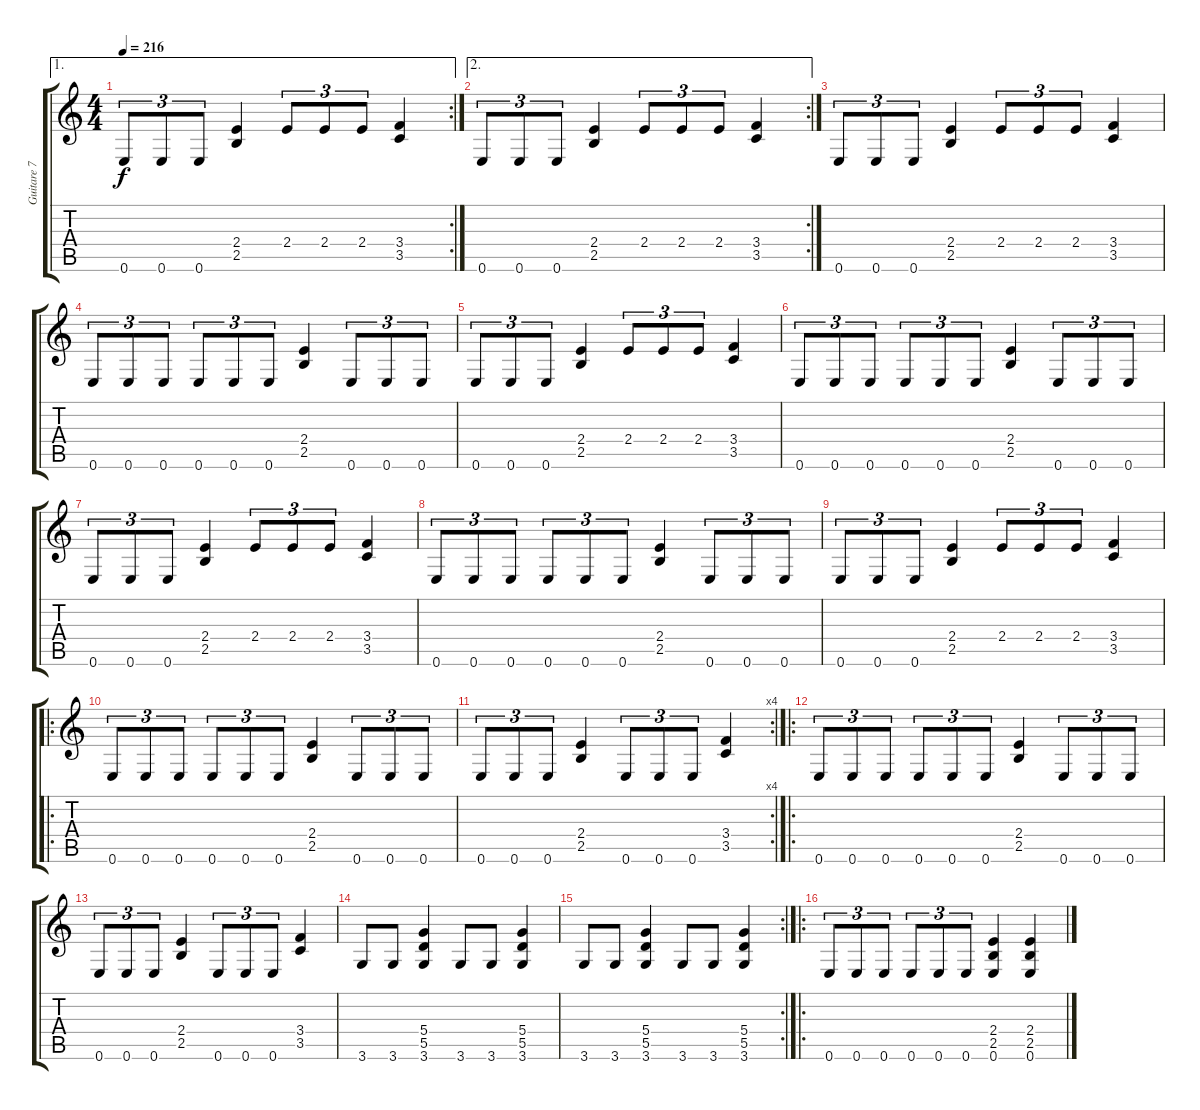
\track ("Guitare 7 W / Disto" "Guitare 7 ") {instrument distortionguitar}
\staff {score tabs}
\tuning (E4 B3 G3 D3 A2 E2) {hide}
\ae 1
\rc 2
\ts (4 4)
\tempo 216
\clef g2
\ks c
0.6.8{tu (3 2) dy f} 0.6.8{tu (3 2)} 0.6.8{tu (3 2)} (2.4 2.5).4 2.4.8{tu (3 2)} 2.4.8{tu (3 2)} 2.4.8{tu (3 2)} (3.4 3.5).4 |
\ae 2
\rc 2
0.6.8{tu (3 2)} 0.6.8{tu (3 2)} 0.6.8{tu (3 2)} (2.4 2.5).4 2.4.8{tu (3 2)} 2.4.8{tu (3 2)} 2.4.8{tu (3 2)} (3.4 3.5).4 |
0.6.8{tu (3 2)} 0.6.8{tu (3 2)} 0.6.8{tu (3 2)} (2.4 2.5).4 2.4.8{tu (3 2)} 2.4.8{tu (3 2)} 2.4.8{tu (3 2)} (3.4 3.5).4 |
0.6.8{tu (3 2)} 0.6.8{tu (3 2)} 0.6.8{tu (3 2)} 0.6.8{tu (3 2)} 0.6.8{tu (3 2)} 0.6.8{tu (3 2)} (2.4 2.5).4 0.6.8{tu (3 2)} 0.6.8{tu (3 2)} 0.6.8{tu (3 2)} |
0.6.8{tu (3 2)} 0.6.8{tu (3 2)} 0.6.8{tu (3 2)} (2.4 2.5).4 2.4.8{tu (3 2)} 2.4.8{tu (3 2)} 2.4.8{tu (3 2)} (3.4 3.5).4 |
0.6.8{tu (3 2)} 0.6.8{tu (3 2)} 0.6.8{tu (3 2)} 0.6.8{tu (3 2)} 0.6.8{tu (3 2)} 0.6.8{tu (3 2)} (2.4 2.5).4 0.6.8{tu (3 2)} 0.6.8{tu (3 2)} 0.6.8{tu (3 2)} |
0.6.8{tu (3 2)} 0.6.8{tu (3 2)} 0.6.8{tu (3 2)} (2.4 2.5).4 2.4.8{tu (3 2)} 2.4.8{tu (3 2)} 2.4.8{tu (3 2)} (3.4 3.5).4 |
0.6.8{tu (3 2)} 0.6.8{tu (3 2)} 0.6.8{tu (3 2)} 0.6.8{tu (3 2)} 0.6.8{tu (3 2)} 0.6.8{tu (3 2)} (2.4 2.5).4 0.6.8{tu (3 2)} 0.6.8{tu (3 2)} 0.6.8{tu (3 2)} |
0.6.8{tu (3 2)} 0.6.8{tu (3 2)} 0.6.8{tu (3 2)} (2.4 2.5).4 2.4.8{tu (3 2)} 2.4.8{tu (3 2)} 2.4.8{tu (3 2)} (3.4 3.5).4 |
\ro
0.6.8{tu (3 2)} 0.6.8{tu (3 2)} 0.6.8{tu (3 2)} 0.6.8{tu (3 2)} 0.6.8{tu (3 2)} 0.6.8{tu (3 2)} (2.4 2.5).4 0.6.8{tu (3 2)} 0.6.8{tu (3 2)} 0.6.8{tu (3 2)} |
\rc 4
0.6.8{tu (3 2)} 0.6.8{tu (3 2)} 0.6.8{tu (3 2)} (2.4 2.5).4 0.6.8{tu (3 2)} 0.6.8{tu (3 2)} 0.6.8{tu (3 2)} (3.4 3.5).4 |
\ro
0.6.8{tu (3 2)} 0.6.8{tu (3 2)} 0.6.8{tu (3 2)} 0.6.8{tu (3 2)} 0.6.8{tu (3 2)} 0.6.8{tu (3 2)} (2.4 2.5).4 0.6.8{tu (3 2)} 0.6.8{tu (3 2)} 0.6.8{tu (3 2)} |
0.6.8{tu (3 2)} 0.6.8{tu (3 2)} 0.6.8{tu (3 2)} (2.4 2.5).4 0.6.8{tu (3 2)} 0.6.8{tu (3 2)} 0.6.8{tu (3 2)} (3.4 3.5).4 |
3.6.8 3.6.8 (5.4 5.5 3.6).4 3.6.8 3.6.8 (5.4 5.5 3.6).4 |
\rc 2
3.6.8 3.6.8 (5.4 5.5 3.6).4 3.6.8 3.6.8 (5.4 5.5 3.6).4 |
\ro
0.6.8{tu (3 2)} 0.6.8{tu (3 2)} 0.6.8{tu (3 2)} 0.6.8{tu (3 2)} 0.6.8{tu (3 2)} 0.6.8{tu (3 2)} (2.4 2.5 0.6).4 (2.4 2.5 0.6).4
